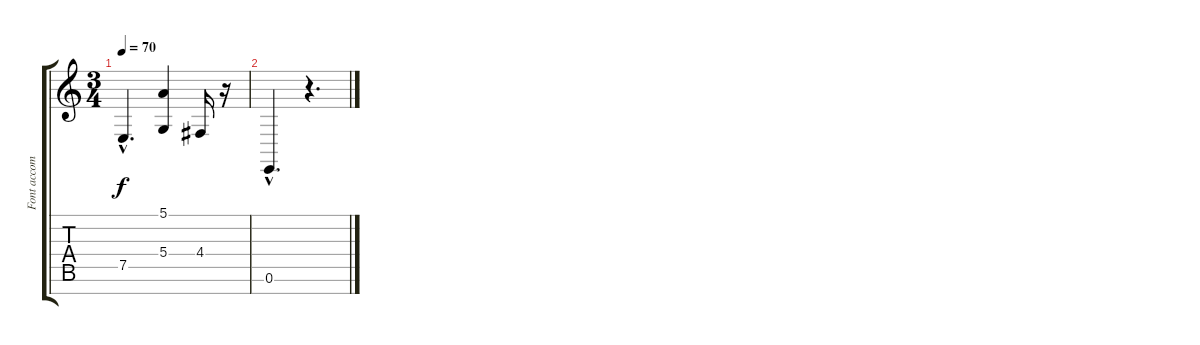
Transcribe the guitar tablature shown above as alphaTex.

\track ("Font accom " "Font accom") {instrument synthstrings2}
\staff {score tabs}
\tuning (E4 B3 G3 D3 A2 E2 B1) {hide}
\ts (3 4)
\tempo 70
\clef g2
\ks c
7.5{hac}.4{d dy f} (5.1 5.4).4 4.4.16 r.16 |
0.6{hac}.4{d} r.4{d}
